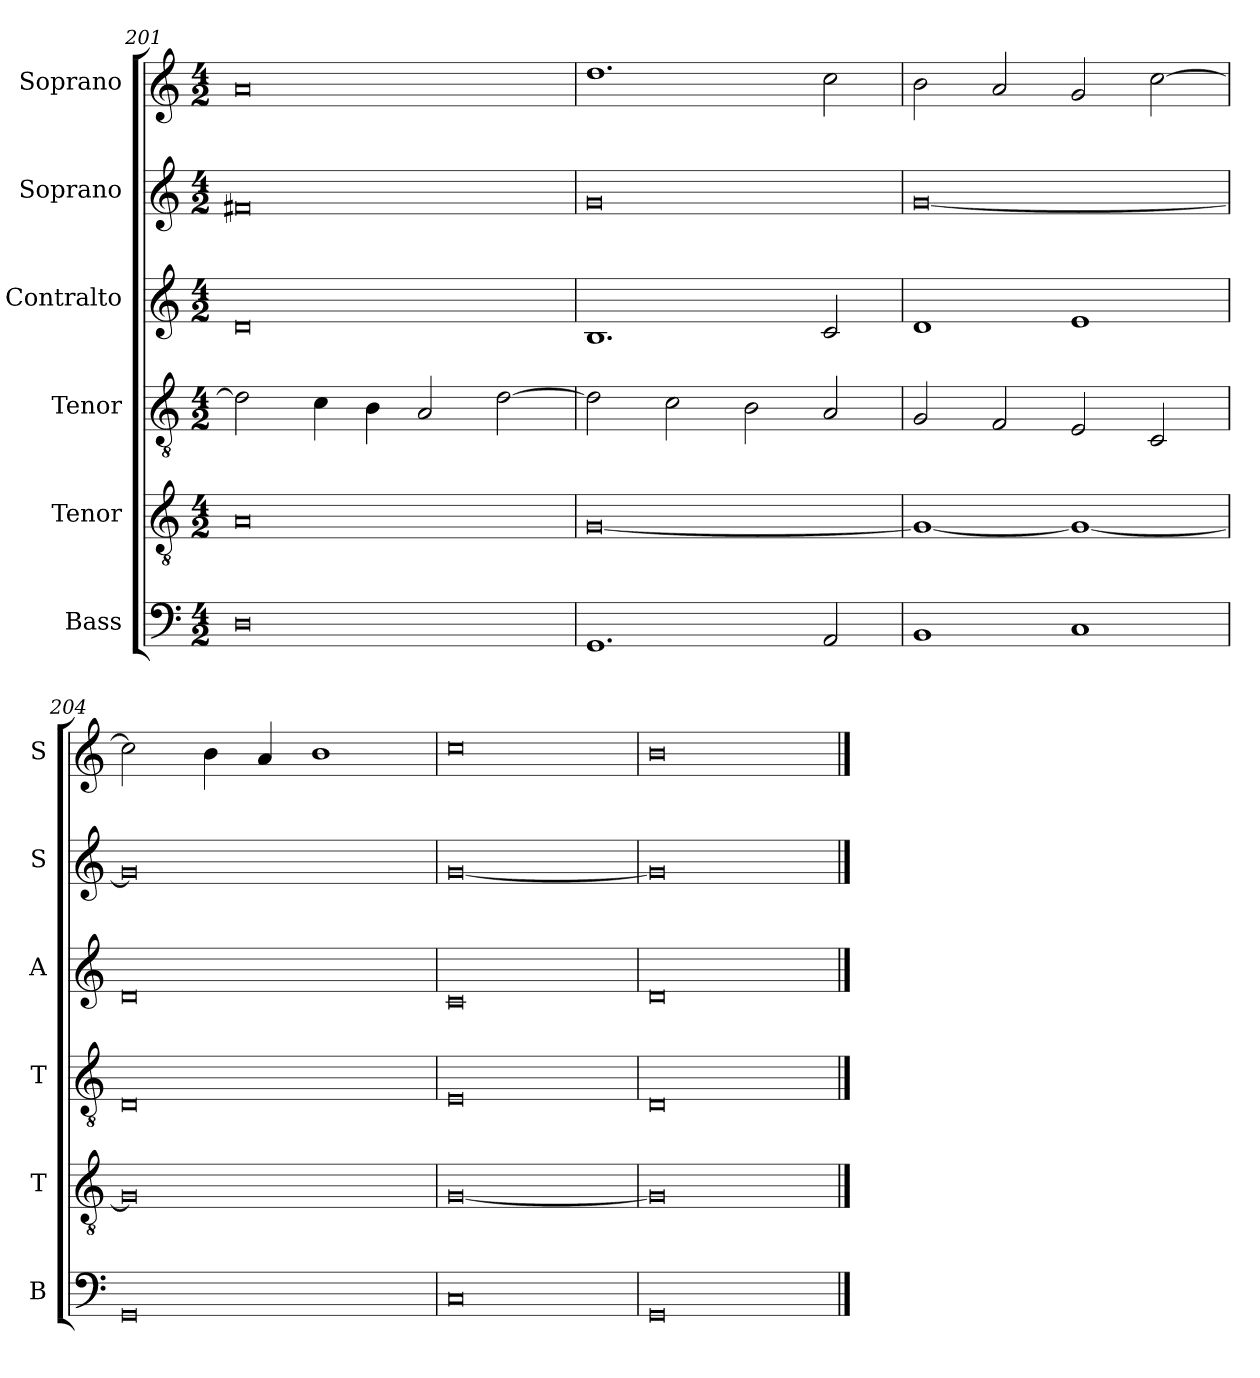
**kern	**kern	**kern	**kern	**kern	**kern
*part6	*part5	*part4	*part3	*part2	*part1
*staff6	*staff5	*staff4	*staff3	*staff2	*staff1
*I"Bass	*I"Tenor	*I"Tenor	*I"Contralto	*I"Soprano	*I"Soprano
*I'B	*I'T	*I'T	*I'A	*I'S	*I'S
*clefF4	*clefGv2	*clefGv2	*clefG2	*clefG2	*clefG2
*k[]	*k[]	*k[]	*k[]	*k[]	*k[]
*G:mix	*G:mix	*G:mix	*G:mix	*G:mix	*G:mix
*M4/2	*M4/2	*M4/2	*M4/2	*M4/2	*M4/2
=201	=201	=201	=201	=201	=201
0D	0A	2d]	0d	0f#X	0a
.	.	4c	.	.	.
.	.	4B	.	.	.
.	.	2A	.	.	.
.	.	[2d	.	.	.
=202	=202	=202	=202	=202	=202
1.GG	[0G	2d]	1.B	0g	1.dd
.	.	2c	.	.	.
.	.	2B	.	.	.
2AA	.	2A	2c	.	2cc
=203	=203	=203	=203	=203	=203
1BB	1G_	2G	1d	[0g	2b
.	.	2F	.	.	2a
1C	1G_	2E	1e	.	2g
.	.	2C	.	.	[2cc
=204	=204	=204	=204	=204	=204
0GG	0G]	0D	0d	0g]	2cc]
.	.	.	.	.	4b
.	.	.	.	.	4a
.	.	.	.	.	1b
=205	=205	=205	=205	=205	=205
0C	[0G	0E	0c	[0g	0cc
=206	=206	=206	=206	=206	=206
0GG	0G]	0D	0d	0g]	0b
==	==	==	==	==	==
*-	*-	*-	*-	*-	*-
